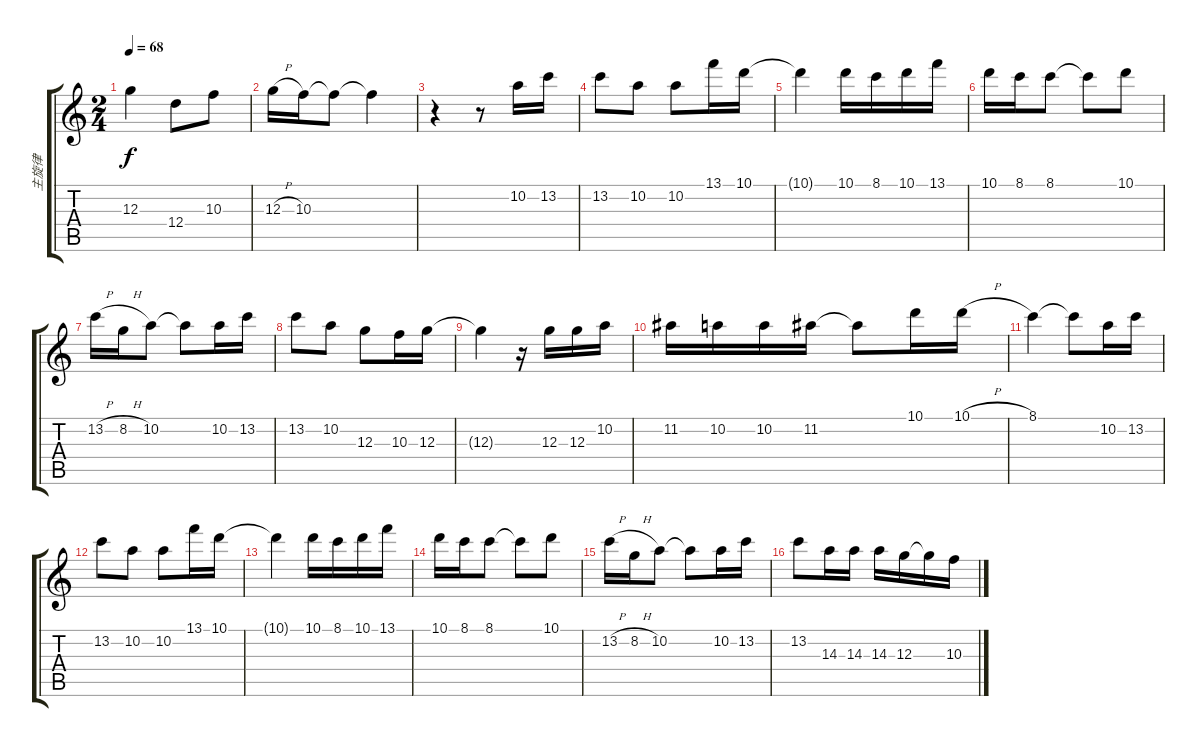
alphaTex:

\track ("主旋律" "主旋律") {instrument overdrivenguitar}
\staff {score tabs}
\tuning (E4 B3 G3 D3 A2 E2) {hide}
\ts (2 4)
\tempo 68
\clef g2
\ks c
12.3{t}.4{dy f} 12.4.8 10.3.8 |
12.3{h}.16 10.3.16 10.3{t}.8 10.3{t}.4 |
r.4 r.8 10.2.16 13.2.16 |
13.2.8 10.2.8 10.2.8 13.1.16 10.1.16 |
10.1{t}.4 10.1.16 8.1.16 10.1.16 13.1.16 |
10.1.16 8.1.16 8.1.8 8.1{t}.8 10.1.8 |
13.2{h}.16 8.2{h}.16 10.2.8 10.2{t}.8 10.2.16 13.2.16 |
13.2.8 10.2.8 12.3.8 10.3.16 12.3.16 |
12.3{t}.4 r.16 12.3.16 12.3.16 10.2.16 |
11.2.16 10.2.16 10.2.16 11.2.16 11.2{t}.8 10.1.16 10.1{h}.16 |
8.1.4 8.1{t}.8 10.2.16 13.2.16 |
13.2.8 10.2.8 10.2.8 13.1.16 10.1.16 |
10.1{t}.4 10.1.16 8.1.16 10.1.16 13.1.16 |
10.1.16 8.1.16 8.1.8 8.1{t}.8 10.1.8 |
13.2{h}.16 8.2{h}.16 10.2.8 10.2{t}.8 10.2.16 13.2.16 |
13.2.8 14.3.16 14.3.16 14.3.16 12.3.16 12.3{t}.16 10.3.16
